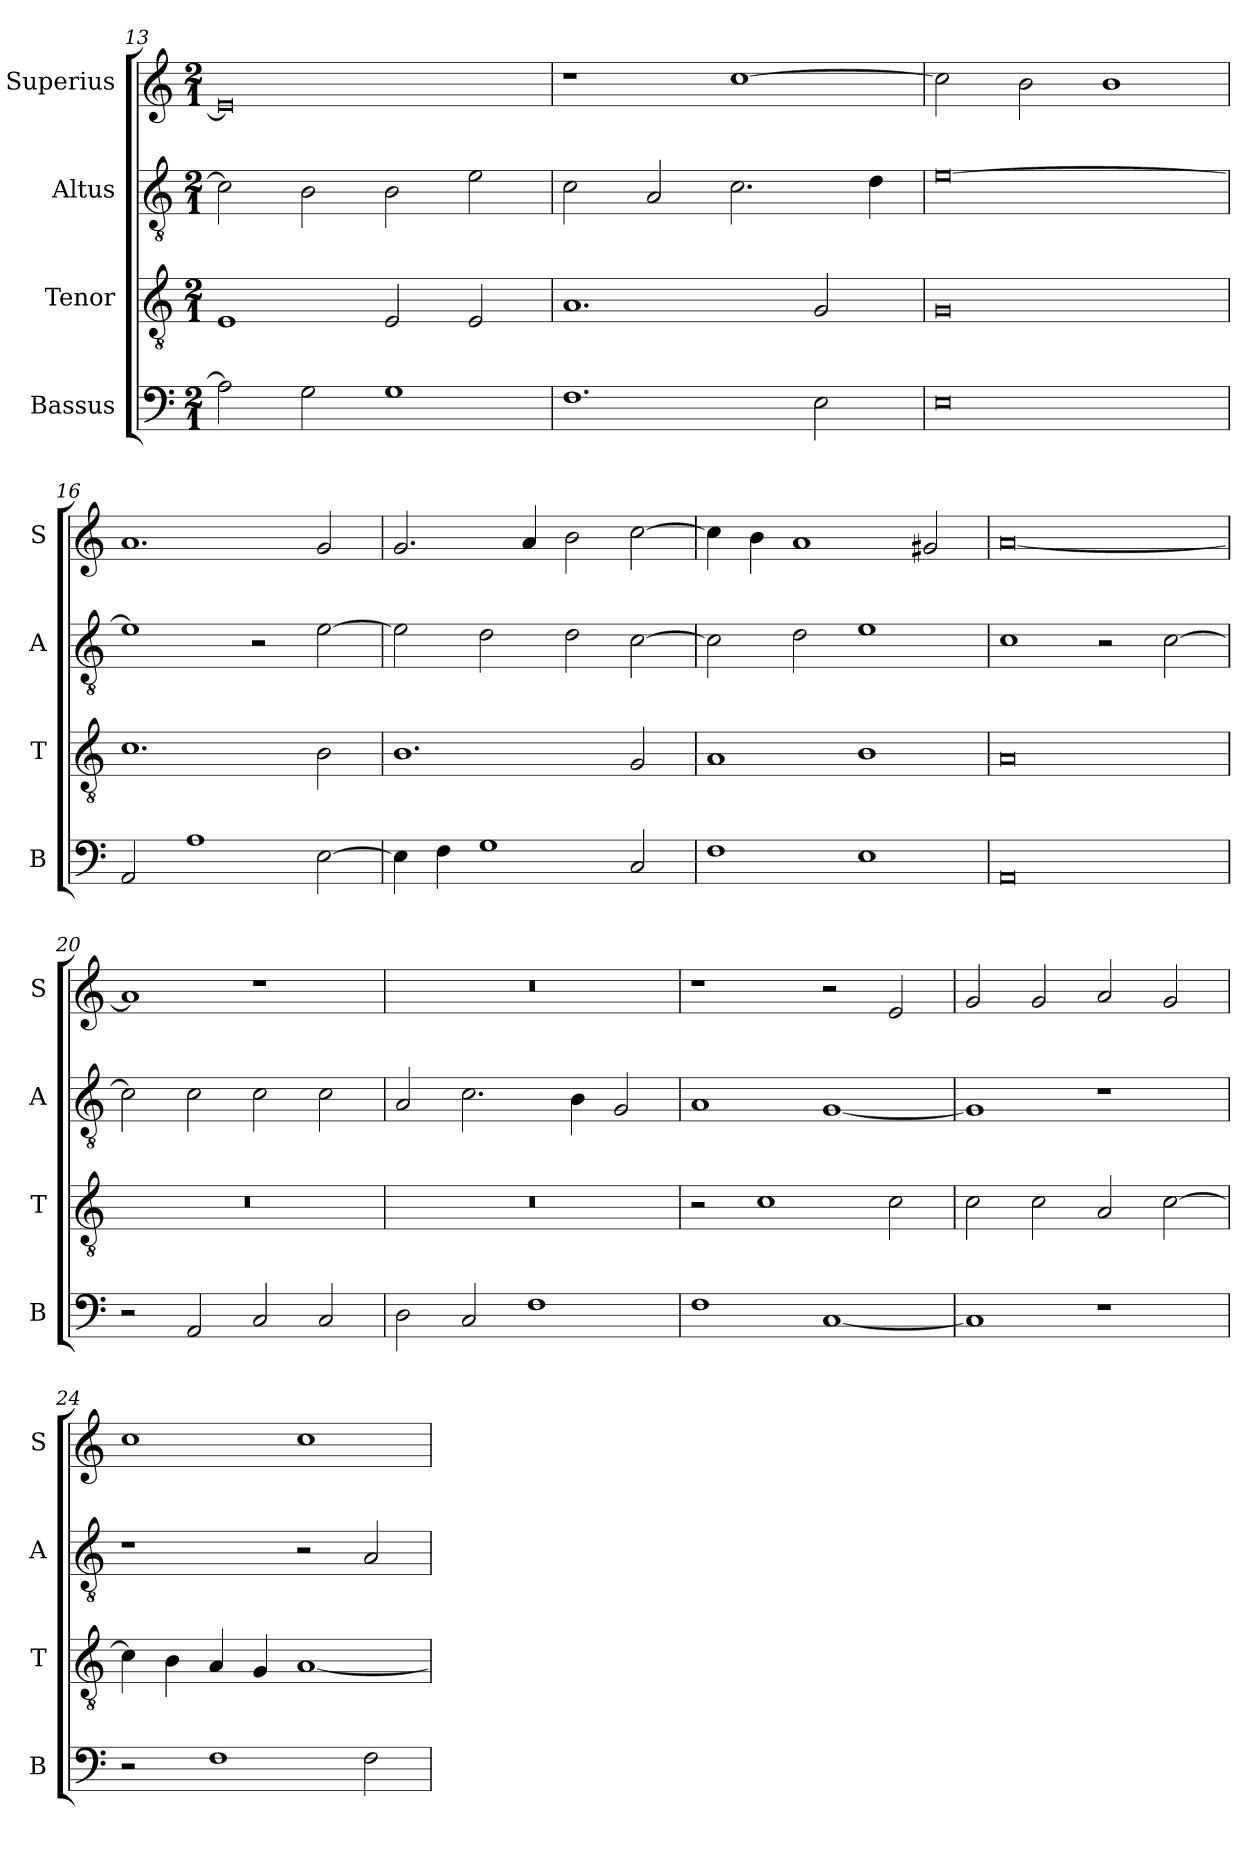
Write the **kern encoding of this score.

**kern	**kern	**kern	**kern
*part4	*part3	*part2	*part1
*staff4	*staff3	*staff2	*staff1
*I"Bassus	*I"Tenor	*I"Altus	*I"Superius
*I'B	*I'T	*I'A	*I'S
*clefF4	*clefGv2	*clefGv2	*clefG2
*k[]	*k[]	*k[]	*k[]
*C:	*C:	*C:	*C:
*M2/1	*M2/1	*M2/1	*M2/1
=13	=13	=13	=13
2A]	1E	2c]	0e]
2G	.	2B	.
1G	2E	2B	.
.	2E	2e	.
=14	=14	=14	=14
1.F	1.A	2c	1r
.	.	2A	.
.	.	2.c	[1cc
2E	2G	.	.
.	.	4d	.
=15	=15	=15	=15
0E	0G	[0e	2cc]
.	.	.	2b
.	.	.	1b
=16	=16	=16	=16
2AA	1.c	1e]	1.a
1A	.	.	.
.	.	2r	.
[2E	2B	[2e	2g
=17	=17	=17	=17
4E]	1.B	2e]	2.g
4F	.	.	.
1G	.	2d	.
.	.	.	4a
.	.	2d	2b
2C	2G	[2c	[2cc
=18	=18	=18	=18
1F	1A	2c]	4cc]
.	.	.	4b
.	.	2d	1a
1E	1B	1e	.
.	.	.	2g#X
=19	=19	=19	=19
0AA	0A	1c	[0a
.	.	2r	.
.	.	[2c	.
=20	=20	=20	=20
2r	0r	2c]	1a]
2AA	.	2c	.
2C	.	2c	1r
2C	.	2c	.
=21	=21	=21	=21
2D	0r	2A	0r
2C	.	2.c	.
1F	.	.	.
.	.	4B	.
.	.	2G	.
=22	=22	=22	=22
1F	2r	1A	1r
.	1c	.	.
[1C	.	[1G	2r
.	2c	.	2e
=23	=23	=23	=23
1C]	2c	1G]	2g
.	2c	.	2g
1r	2A	1r	2a
.	[2c	.	2g
=24	=24	=24	=24
2r	4c]	1r	1cc
.	4B	.	.
1F	4A	.	.
.	4G	.	.
.	[1A	2r	1cc
2F	.	2A	.
=	=	=	=
*-	*-	*-	*-
